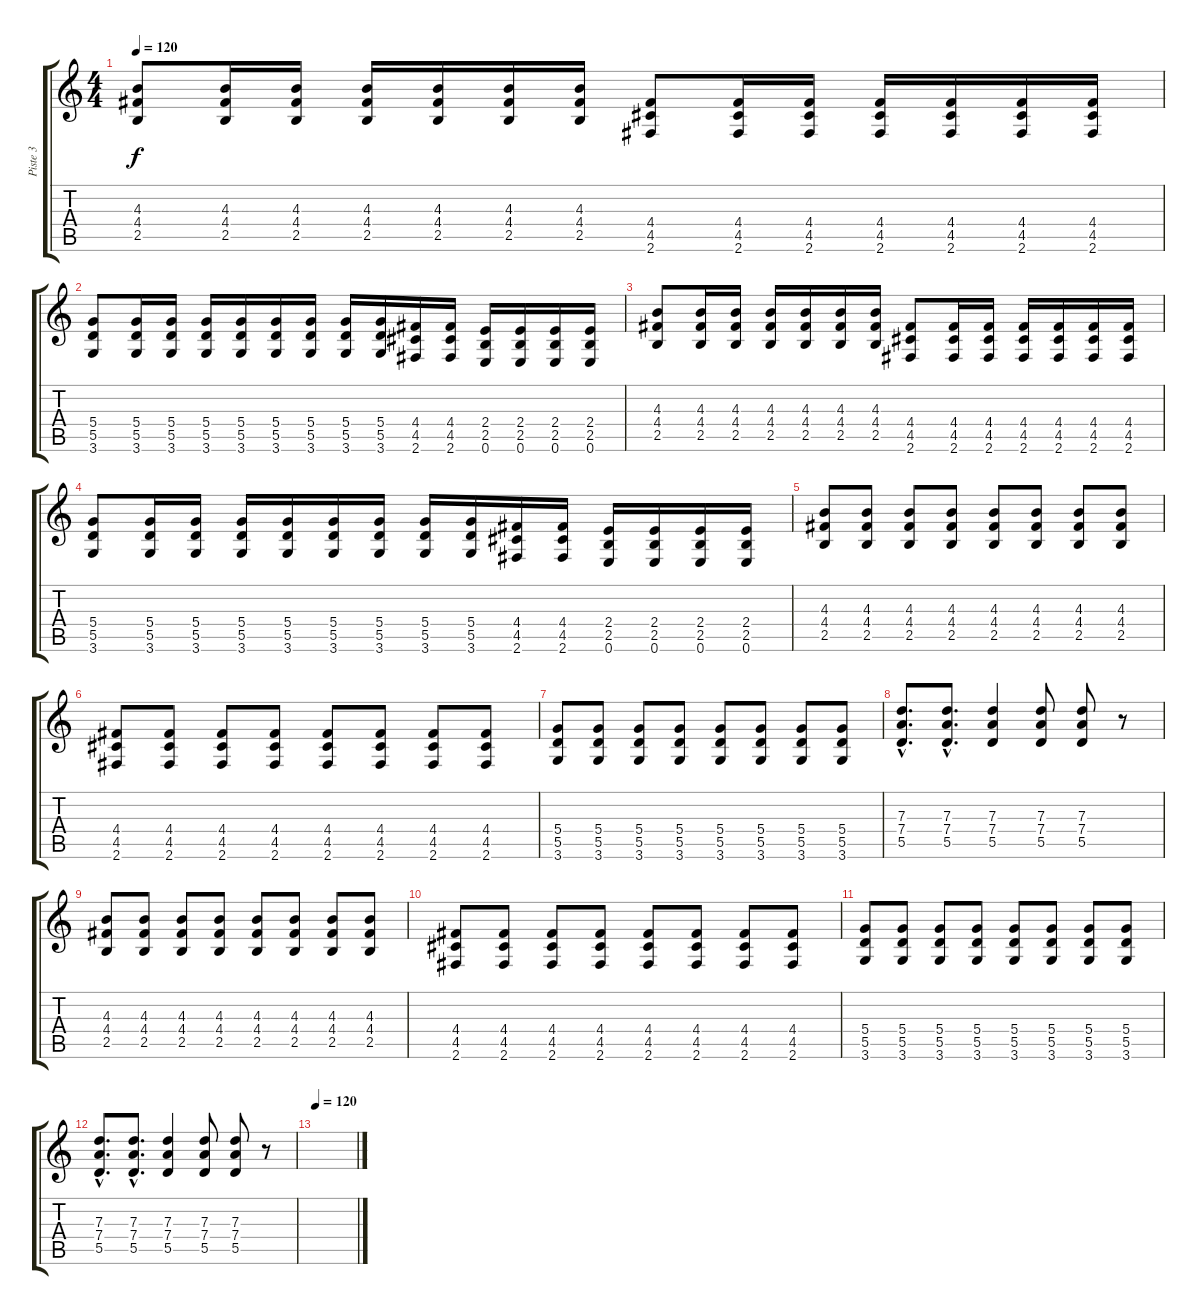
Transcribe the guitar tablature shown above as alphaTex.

\track ("Piste 3" "Piste 3") {instrument distortionguitar}
\staff {score tabs}
\tuning (E4 B3 G3 D3 A2 E2) {hide}
\ts (4 4)
\tempo 120
\clef g2
\ks c
(4.3 4.4 2.5).8{dy f} (4.3 4.4 2.5).16 (4.3 4.4 2.5).16 (4.3 4.4 2.5).16 (4.3 4.4 2.5).16 (4.3 4.4 2.5).16 (4.3 4.4 2.5).16 (4.4 4.5 2.6).8 (4.4 4.5 2.6).16 (4.4 4.5 2.6).16 (4.4 4.5 2.6).16 (4.4 4.5 2.6).16 (4.4 4.5 2.6).16 (4.4 4.5 2.6).16 |
(5.4 5.5 3.6).8 (5.4 5.5 3.6).16 (5.4 5.5 3.6).16 (5.4 5.5 3.6).16 (5.4 5.5 3.6).16 (5.4 5.5 3.6).16 (5.4 5.5 3.6).16 (5.4 5.5 3.6).16 (5.4 5.5 3.6).16 (4.4 4.5 2.6).16 (4.4 4.5 2.6).16 (2.4 2.5 0.6).16 (2.4 2.5 0.6).16 (2.4 2.5 0.6).16 (2.4 2.5 0.6).16 |
(4.3 4.4 2.5).8 (4.3 4.4 2.5).16 (4.3 4.4 2.5).16 (4.3 4.4 2.5).16 (4.3 4.4 2.5).16 (4.3 4.4 2.5).16 (4.3 4.4 2.5).16 (4.4 4.5 2.6).8 (4.4 4.5 2.6).16 (4.4 4.5 2.6).16 (4.4 4.5 2.6).16 (4.4 4.5 2.6).16 (4.4 4.5 2.6).16 (4.4 4.5 2.6).16 |
(5.4 5.5 3.6).8 (5.4 5.5 3.6).16 (5.4 5.5 3.6).16 (5.4 5.5 3.6).16 (5.4 5.5 3.6).16 (5.4 5.5 3.6).16 (5.4 5.5 3.6).16 (5.4 5.5 3.6).16 (5.4 5.5 3.6).16 (4.4 4.5 2.6).16 (4.4 4.5 2.6).16 (2.4 2.5 0.6).16 (2.4 2.5 0.6).16 (2.4 2.5 0.6).16 (2.4 2.5 0.6).16 |
(4.3 4.4 2.5).8 (4.3 4.4 2.5).8 (4.3 4.4 2.5).8 (4.3 4.4 2.5).8 (4.3 4.4 2.5).8 (4.3 4.4 2.5).8 (4.3 4.4 2.5).8 (4.3 4.4 2.5).8 |
(4.4 4.5 2.6).8 (4.4 4.5 2.6).8 (4.4 4.5 2.6).8 (4.4 4.5 2.6).8 (4.4 4.5 2.6).8 (4.4 4.5 2.6).8 (4.4 4.5 2.6).8 (4.4 4.5 2.6).8 |
(5.4 5.5 3.6).8 (5.4 5.5 3.6).8 (5.4 5.5 3.6).8 (5.4 5.5 3.6).8 (5.4 5.5 3.6).8 (5.4 5.5 3.6).8 (5.4 5.5 3.6).8 (5.4 5.5 3.6).8 |
(7.3{hac} 7.4{hac} 5.5{hac}).8{d} (7.3{hac} 7.4{hac} 5.5{hac}).8{d} (7.3 7.4 5.5).4 (7.3 7.4 5.5).8 (7.3 7.4 5.5).8 r.8 |
(4.3 4.4 2.5).8 (4.3 4.4 2.5).8 (4.3 4.4 2.5).8 (4.3 4.4 2.5).8 (4.3 4.4 2.5).8 (4.3 4.4 2.5).8 (4.3 4.4 2.5).8 (4.3 4.4 2.5).8 |
(4.4 4.5 2.6).8 (4.4 4.5 2.6).8 (4.4 4.5 2.6).8 (4.4 4.5 2.6).8 (4.4 4.5 2.6).8 (4.4 4.5 2.6).8 (4.4 4.5 2.6).8 (4.4 4.5 2.6).8 |
(5.4 5.5 3.6).8 (5.4 5.5 3.6).8 (5.4 5.5 3.6).8 (5.4 5.5 3.6).8 (5.4 5.5 3.6).8 (5.4 5.5 3.6).8 (5.4 5.5 3.6).8 (5.4 5.5 3.6).8 |
(7.3{hac} 7.4{hac} 5.5{hac}).8{d} (7.3{hac} 7.4{hac} 5.5{hac}).8{d} (7.3 7.4 5.5).4 (7.3 7.4 5.5).8 (7.3 7.4 5.5).8 r.8 |
\tempo 120
